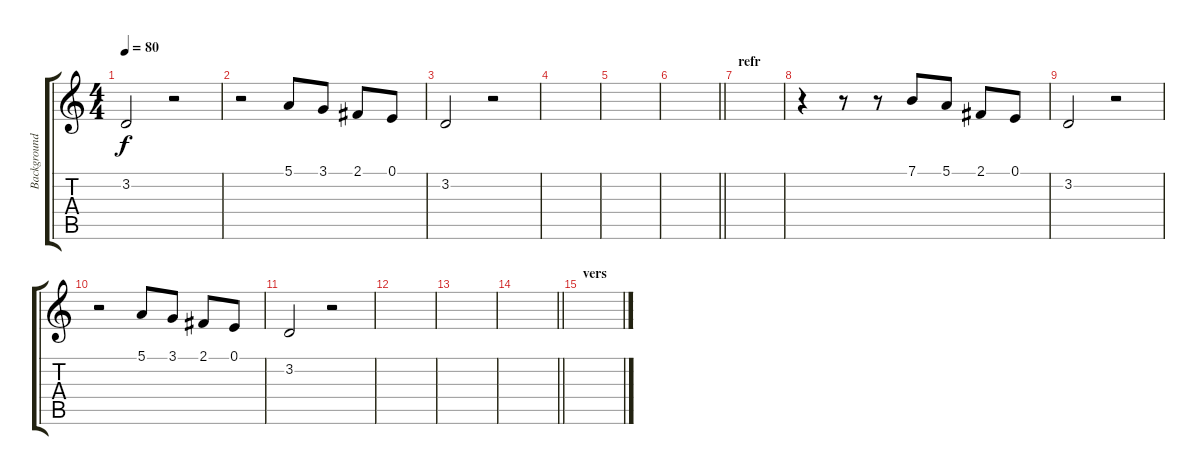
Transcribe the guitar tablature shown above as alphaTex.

\track ("Background choir" "Background") {instrument lead6voice}
\staff {score tabs}
\tuning (E4 B3 G3 D3 A2 E2) {hide}
\ts (4 4)
\tempo 80
\clef g2
\ks c
3.2.2{dy f} r.2 |
r.2 5.1.8 3.1.8 2.1.8 0.1.8 |
3.2.2 r.2 |
|
|
\barLineRight lightlight
|
\section ("" "refr")
|
r.4 r.8 r.8 7.1.8 5.1.8 2.1.8 0.1.8 |
3.2.2 r.2 |
r.2 5.1.8 3.1.8 2.1.8 0.1.8 |
3.2.2 r.2 |
|
|
\barLineRight lightlight
|
\section ("" "vers")
